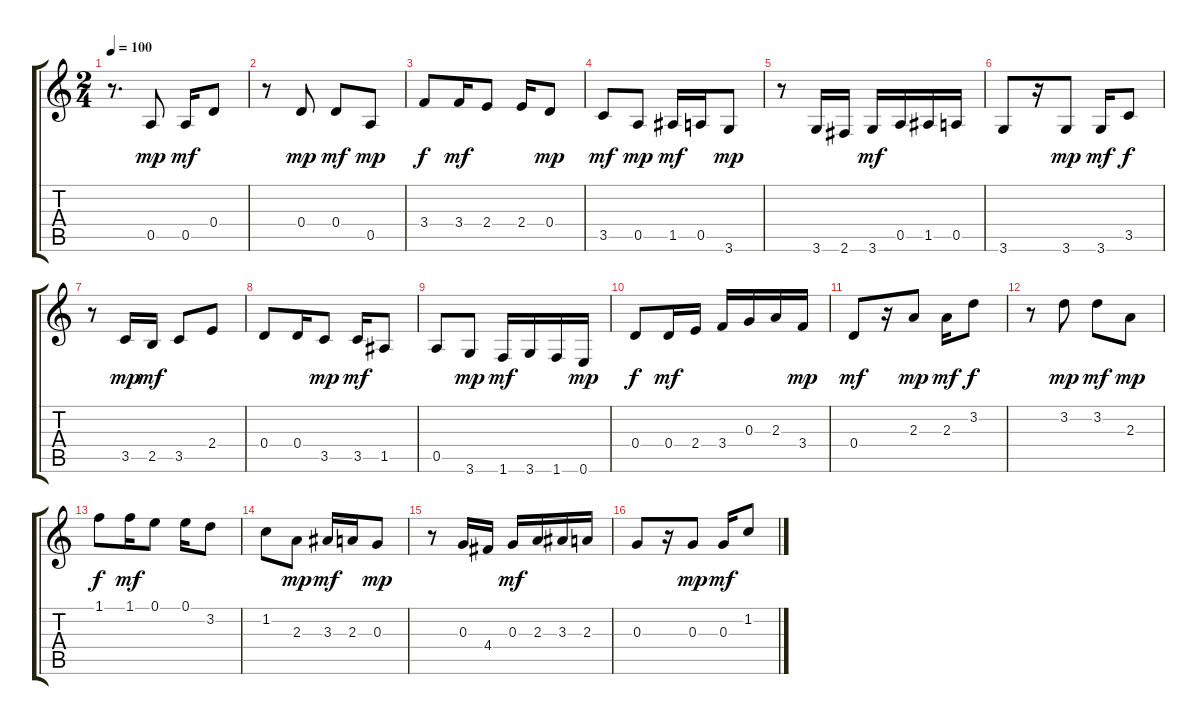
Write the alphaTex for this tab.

\track "" {instrument acousticguitarnylon}
\staff {score tabs}
\tuning (E4 B3 G3 D3 A2 E2) {hide}
\ts (2 4)
\tempo 100
\clef g2
\ks c
r.8{d dy mf} 0.5.8{dy mp} 0.5.16{dy mf} 0.4.8 |
r.8 0.4.8{dy mp} 0.4.8{dy mf} 0.5.8{dy mp} |
3.4.8{dy f} 3.4.16{dy mf} 2.4.8 2.4.16 0.4.8{dy mp} |
3.5.8{dy mf} 0.5.8{dy mp} 1.5.16{dy mf} 0.5.16 3.6.8{dy mp} |
r.8 3.6.16 2.6.16 3.6.16{dy mf} 0.5.16 1.5.16 0.5.16 |
3.6.8 r.16 3.6.8{dy mp} 3.6.16{dy mf} 3.5.8{dy f} |
r.8 3.5.16{dy mp} 2.5.16{dy mf} 3.5.8 2.4.8 |
0.4.8 0.4.16 3.5.8{dy mp} 3.5.16{dy mf} 1.5.8 |
0.5.8 3.6.8{dy mp} 1.6.16{dy mf} 3.6.16 1.6.16 0.6.16{dy mp} |
0.4.8{dy f} 0.4.16{dy mf} 2.4.16 3.4.16 0.3.16 2.3.16 3.4.16{dy mp} |
0.4.8{dy mf} r.16 2.3.8{dy mp} 2.3.16{dy mf} 3.2.8{dy f} |
r.8 3.2.8{dy mp} 3.2.8{dy mf} 2.3.8{dy mp} |
1.1.8{dy f} 1.1.16{dy mf} 0.1.8 0.1.16 3.2.8 |
1.2.8 2.3.8{dy mp} 3.3.16{dy mf} 2.3.16 0.3.8{dy mp} |
r.8 0.3.16 4.4.16 0.3.16{dy mf} 2.3.16 3.3.16 2.3.16 |
0.3.8 r.16 0.3.8{dy mp} 0.3.16{dy mf} 1.2.8
